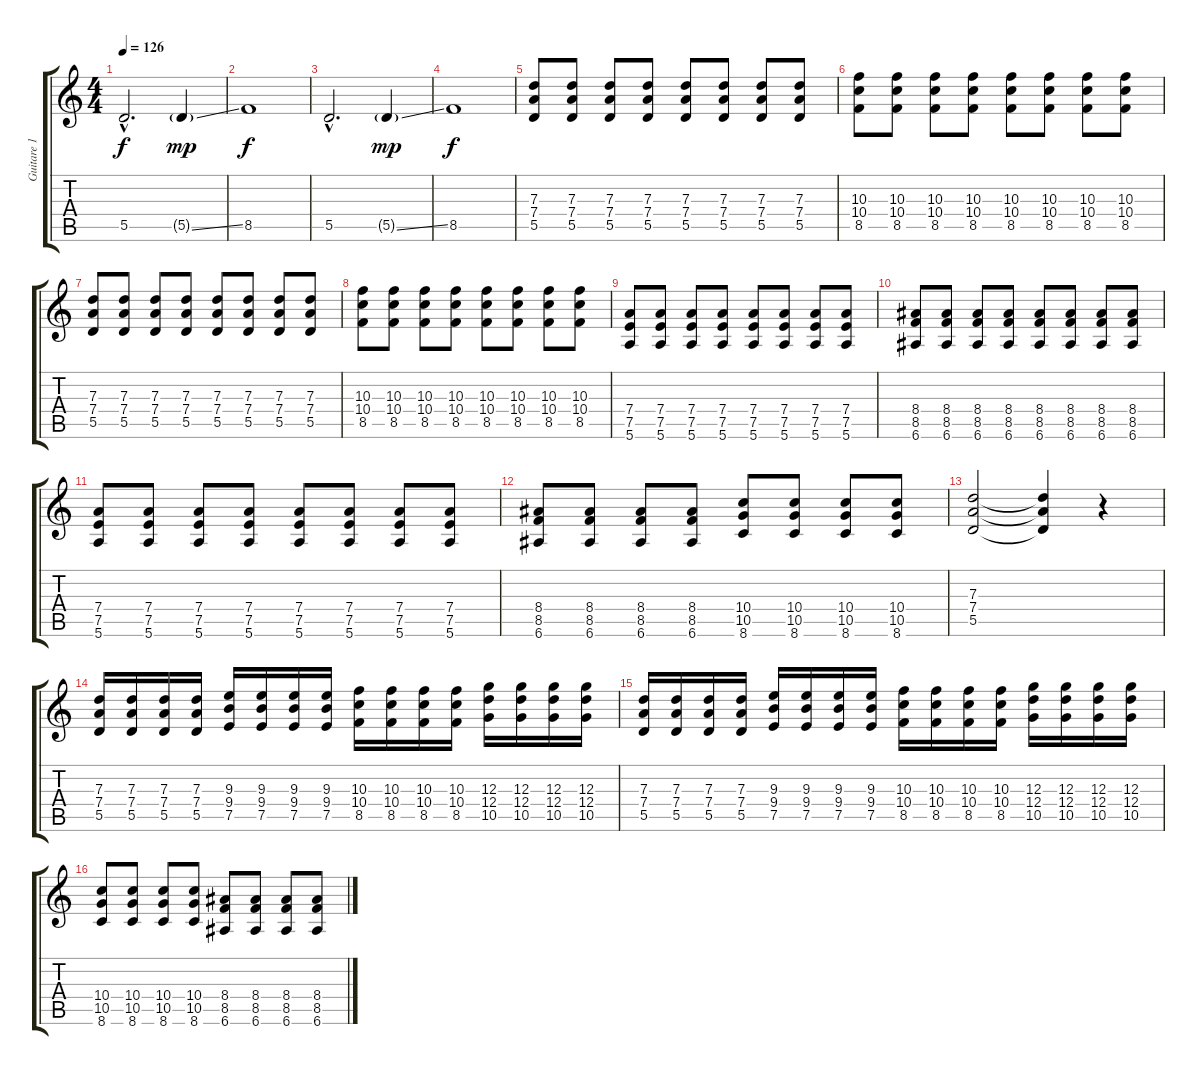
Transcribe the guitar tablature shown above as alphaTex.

\track ("Guitare 1" "Guitare 1") {instrument distortionguitar}
\staff {score tabs}
\tuning (E4 B3 G3 D3 A2 E2) {hide}
\ts (4 4)
\tempo 126
\clef g2
\ks c
5.5{hac}.2{d dy f} 5.5{ss g}.4{dy mp} |
8.5.1{dy f} |
5.5{hac}.2{d} 5.5{ss g}.4{dy mp} |
8.5.1{dy f} |
(7.3 7.4 5.5).8 (7.3 7.4 5.5).8 (7.3 7.4 5.5).8 (7.3 7.4 5.5).8 (7.3 7.4 5.5).8 (7.3 7.4 5.5).8 (7.3 7.4 5.5).8 (7.3 7.4 5.5).8 |
(10.3 10.4 8.5).8 (10.3 10.4 8.5).8 (10.3 10.4 8.5).8 (10.3 10.4 8.5).8 (10.3 10.4 8.5).8 (10.3 10.4 8.5).8 (10.3 10.4 8.5).8 (10.3 10.4 8.5).8 |
(7.3 7.4 5.5).8 (7.3 7.4 5.5).8 (7.3 7.4 5.5).8 (7.3 7.4 5.5).8 (7.3 7.4 5.5).8 (7.3 7.4 5.5).8 (7.3 7.4 5.5).8 (7.3 7.4 5.5).8 |
(10.3 10.4 8.5).8 (10.3 10.4 8.5).8 (10.3 10.4 8.5).8 (10.3 10.4 8.5).8 (10.3 10.4 8.5).8 (10.3 10.4 8.5).8 (10.3 10.4 8.5).8 (10.3 10.4 8.5).8 |
(7.4 7.5 5.6).8 (7.4 7.5 5.6).8 (7.4 7.5 5.6).8 (7.4 7.5 5.6).8 (7.4 7.5 5.6).8 (7.4 7.5 5.6).8 (7.4 7.5 5.6).8 (7.4 7.5 5.6).8 |
(8.4 8.5 6.6).8 (8.4 8.5 6.6).8 (8.4 8.5 6.6).8 (8.4 8.5 6.6).8 (8.4 8.5 6.6).8 (8.4 8.5 6.6).8 (8.4 8.5 6.6).8 (8.4 8.5 6.6).8 |
(7.4 7.5 5.6).8 (7.4 7.5 5.6).8 (7.4 7.5 5.6).8 (7.4 7.5 5.6).8 (7.4 7.5 5.6).8 (7.4 7.5 5.6).8 (7.4 7.5 5.6).8 (7.4 7.5 5.6).8 |
(8.4 8.5 6.6).8 (8.4 8.5 6.6).8 (8.4 8.5 6.6).8 (8.4 8.5 6.6).8 (10.4 10.5 8.6).8 (10.4 10.5 8.6).8 (10.4 10.5 8.6).8 (10.4 10.5 8.6).8 |
(7.3 7.4 5.5).2 (7.3{t} 7.4{t} 5.5{t}).4 r.4 |
(7.3 7.4 5.5).16 (7.3 7.4 5.5).16 (7.3 7.4 5.5).16 (7.3 7.4 5.5).16 (9.3 9.4 7.5).16 (9.3 9.4 7.5).16 (9.3 9.4 7.5).16 (9.3 9.4 7.5).16 (10.3 10.4 8.5).16 (10.3 10.4 8.5).16 (10.3 10.4 8.5).16 (10.3 10.4 8.5).16 (12.3 12.4 10.5).16 (12.3 12.4 10.5).16 (12.3 12.4 10.5).16 (12.3 12.4 10.5).16 |
(7.3 7.4 5.5).16 (7.3 7.4 5.5).16 (7.3 7.4 5.5).16 (7.3 7.4 5.5).16 (9.3 9.4 7.5).16 (9.3 9.4 7.5).16 (9.3 9.4 7.5).16 (9.3 9.4 7.5).16 (10.3 10.4 8.5).16 (10.3 10.4 8.5).16 (10.3 10.4 8.5).16 (10.3 10.4 8.5).16 (12.3 12.4 10.5).16 (12.3 12.4 10.5).16 (12.3 12.4 10.5).16 (12.3 12.4 10.5).16 |
(10.4 10.5 8.6).8 (10.4 10.5 8.6).8 (10.4 10.5 8.6).8 (10.4 10.5 8.6).8 (8.4 8.5 6.6).8 (8.4 8.5 6.6).8 (8.4 8.5 6.6).8 (8.4 8.5 6.6).8
